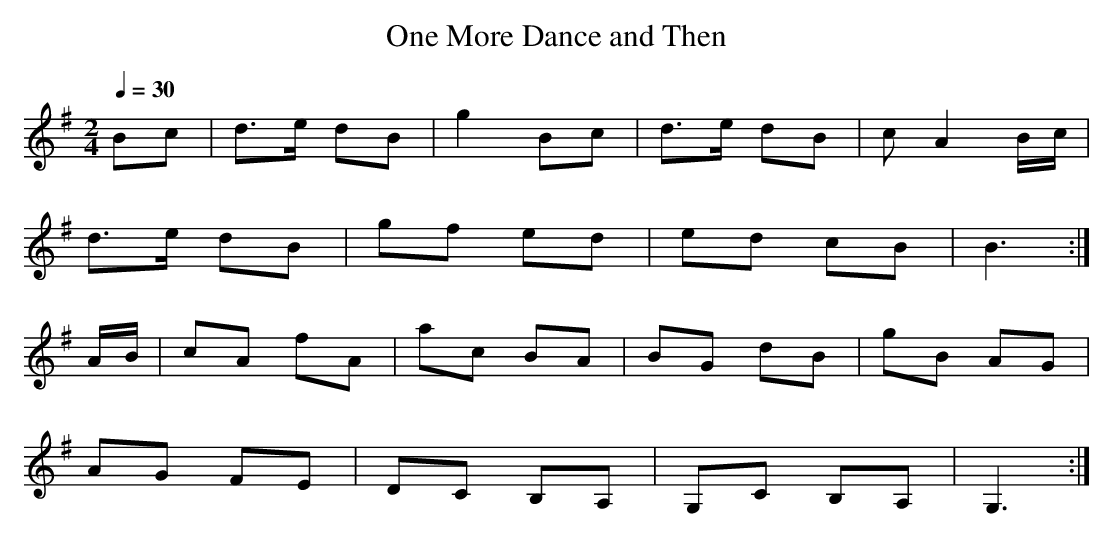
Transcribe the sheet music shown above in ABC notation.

X:1
T:One More Dance and Then
M:2/4
L:1/4
Q:1/4=30
K:G
B/2c/2|d3/4e/4 d/2B/2|g B/2c/2|d3/4e/4 d/2B/2|c/2AB/4c/4|
d3/4e/4 d/2B/2|g/2f/2 e/2d/2|e/2d/2 c/2B/2|B3/2 :|
A/4B/4|c/2A/2 f/2A/2|a/2c/2 B/2A/2|B/2G/2 d/2B/2|g/2B/2 A/2G/|
A/2G/2 F/2E/2|D/2C/2 B,/2A,/2|G,/2C/2 B,/2A,/2|G,3/2:|
